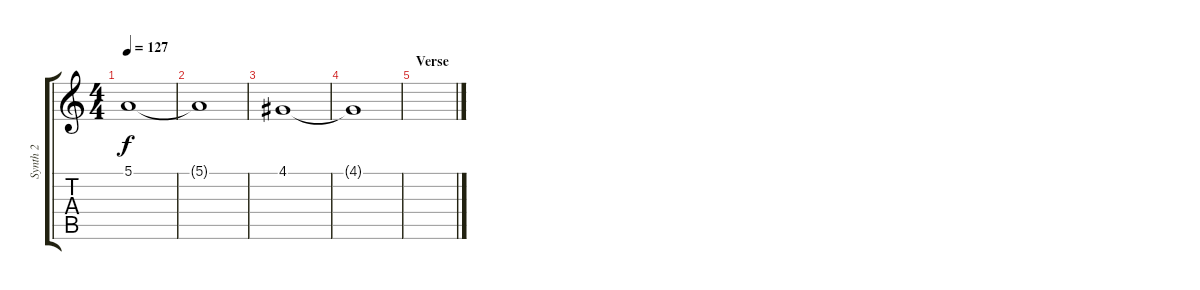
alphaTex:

\track ("Synth 2" "Synth 2") {instrument stringensemble1}
\staff {score tabs}
\tuning (E4 B3 G3 D3 A2 E2) {hide}
\ts (4 4)
\tempo 127
\clef g2
\ks c
5.1{t}.1{dy f} |
5.1{t}.1 |
4.1.1 |
4.1{t}.1 |
\section ("" "Verse")
